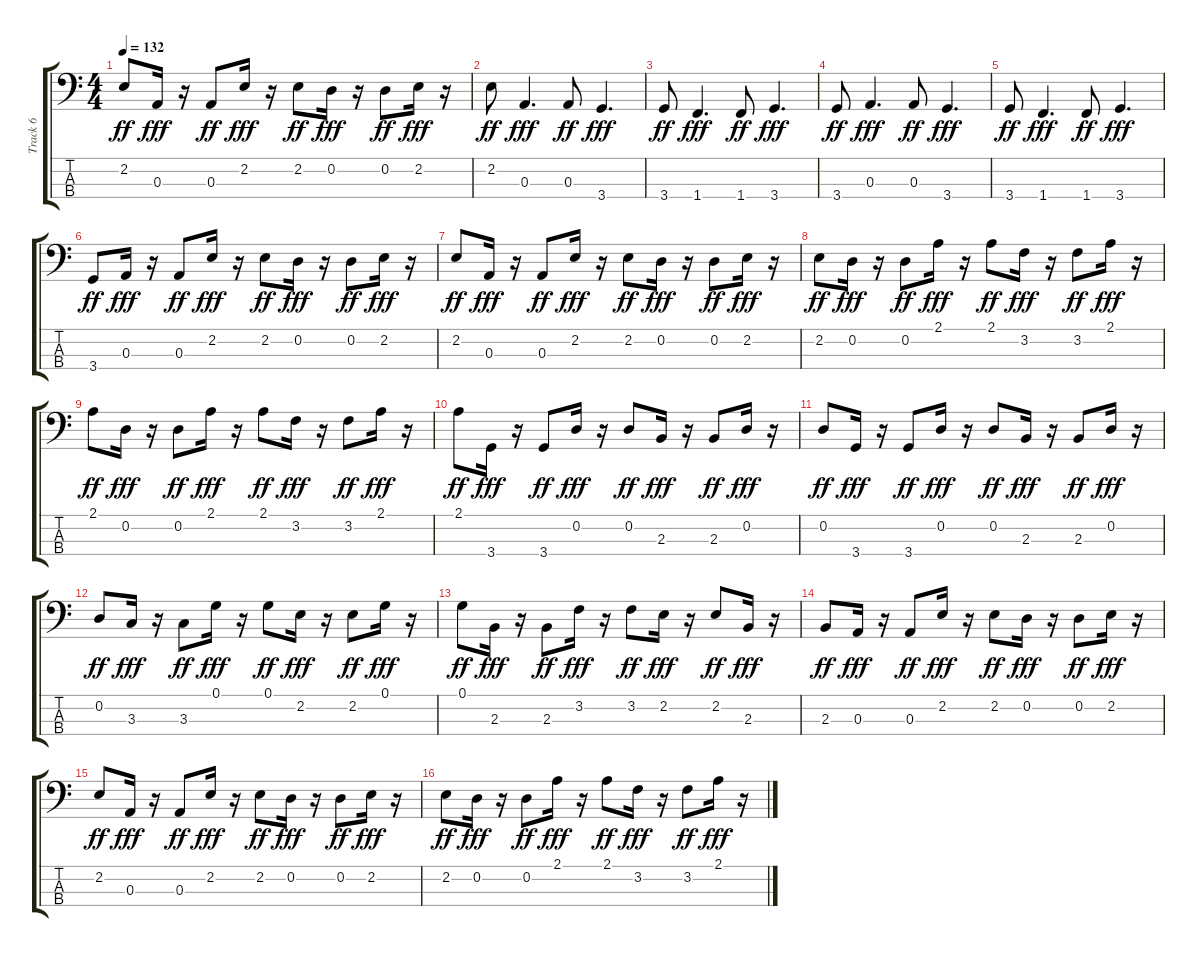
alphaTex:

\track ("Track 6" "Track 6") {instrument electricbassfinger}
\staff {score tabs}
\tuning (G2 D2 A1 E1) {hide}
\ts (4 4)
\tempo 132
\clef f4
\ks c
2.2.8{dy ff} 0.3.16{dy fff} r.16 0.3.8{dy ff} 2.2.16{dy fff} r.16 2.2.8{dy ff} 0.2.16{dy fff} r.16 0.2.8{dy ff} 2.2.16{dy fff} r.16 |
2.2.8{dy ff} 0.3.4{d dy fff} 0.3.8{dy ff} 3.4.4{d dy fff} |
3.4.8{dy ff} 1.4.4{d dy fff} 1.4.8{dy ff} 3.4.4{d dy fff} |
3.4.8{dy ff} 0.3.4{d dy fff} 0.3.8{dy ff} 3.4.4{d dy fff} |
3.4.8{dy ff} 1.4.4{d dy fff} 1.4.8{dy ff} 3.4.4{d dy fff} |
3.4.8{dy ff} 0.3.16{dy fff} r.16 0.3.8{dy ff} 2.2.16{dy fff} r.16 2.2.8{dy ff} 0.2.16{dy fff} r.16 0.2.8{dy ff} 2.2.16{dy fff} r.16 |
2.2.8{dy ff} 0.3.16{dy fff} r.16 0.3.8{dy ff} 2.2.16{dy fff} r.16 2.2.8{dy ff} 0.2.16{dy fff} r.16 0.2.8{dy ff} 2.2.16{dy fff} r.16 |
2.2.8{dy ff} 0.2.16{dy fff} r.16 0.2.8{dy ff} 2.1.16{dy fff} r.16 2.1.8{dy ff} 3.2.16{dy fff} r.16 3.2.8{dy ff} 2.1.16{dy fff} r.16 |
2.1.8{dy ff} 0.2.16{dy fff} r.16 0.2.8{dy ff} 2.1.16{dy fff} r.16 2.1.8{dy ff} 3.2.16{dy fff} r.16 3.2.8{dy ff} 2.1.16{dy fff} r.16 |
2.1.8{dy ff} 3.4.16{dy fff} r.16 3.4.8{dy ff} 0.2.16{dy fff} r.16 0.2.8{dy ff} 2.3.16{dy fff} r.16 2.3.8{dy ff} 0.2.16{dy fff} r.16 |
0.2.8{dy ff} 3.4.16{dy fff} r.16 3.4.8{dy ff} 0.2.16{dy fff} r.16 0.2.8{dy ff} 2.3.16{dy fff} r.16 2.3.8{dy ff} 0.2.16{dy fff} r.16 |
0.2.8{dy ff} 3.3.16{dy fff} r.16 3.3.8{dy ff} 0.1.16{dy fff} r.16 0.1.8{dy ff} 2.2.16{dy fff} r.16 2.2.8{dy ff} 0.1.16{dy fff} r.16 |
0.1.8{dy ff} 2.3.16{dy fff} r.16 2.3.8{dy ff} 3.2.16{dy fff} r.16 3.2.8{dy ff} 2.2.16{dy fff} r.16 2.2.8{dy ff} 2.3.16{dy fff} r.16 |
2.3.8{dy ff} 0.3.16{dy fff} r.16 0.3.8{dy ff} 2.2.16{dy fff} r.16 2.2.8{dy ff} 0.2.16{dy fff} r.16 0.2.8{dy ff} 2.2.16{dy fff} r.16 |
2.2.8{dy ff} 0.3.16{dy fff} r.16 0.3.8{dy ff} 2.2.16{dy fff} r.16 2.2.8{dy ff} 0.2.16{dy fff} r.16 0.2.8{dy ff} 2.2.16{dy fff} r.16 |
2.2.8{dy ff} 0.2.16{dy fff} r.16 0.2.8{dy ff} 2.1.16{dy fff} r.16 2.1.8{dy ff} 3.2.16{dy fff} r.16 3.2.8{dy ff} 2.1.16{dy fff} r.16
